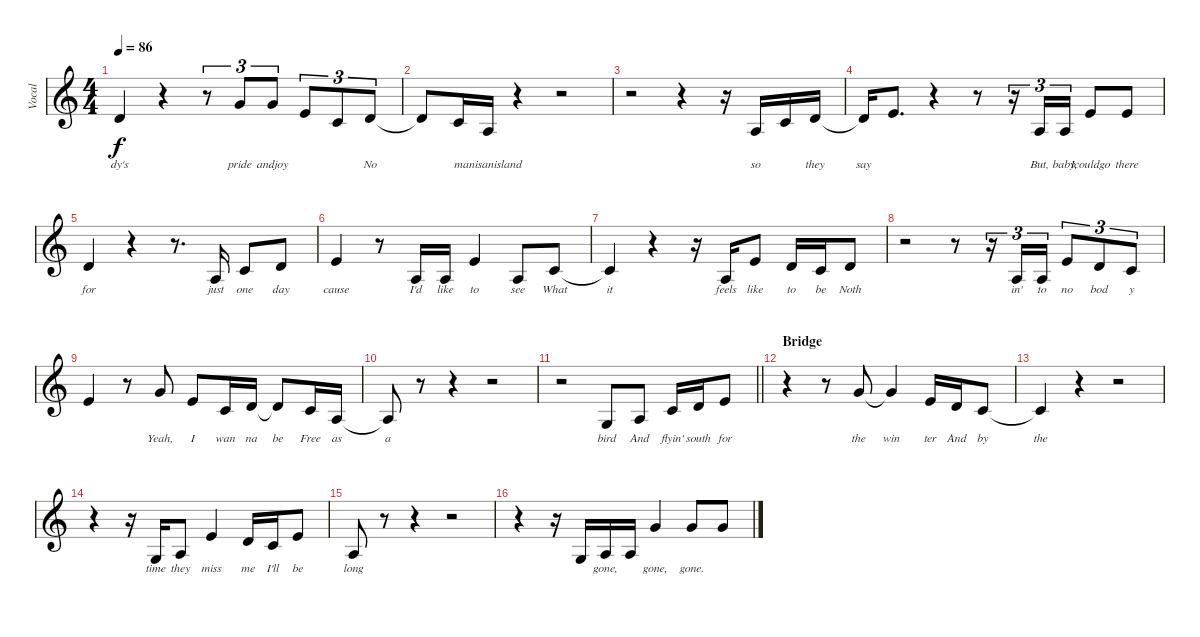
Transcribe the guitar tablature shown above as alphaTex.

\track ("Vocal" "Vocal") {instrument flute}
\staff {score}
\tuning (E4 B3 G3 D3 A2 E2) {hide}
\ts (4 4)
\tempo 86
\clef g2
\ks c
3.2.4{lyrics (0 "dy's") lyrics (1 "") lyrics (2 "") lyrics (3 "") lyrics (4 "") dy f} r.4 r.8{tu (3 2)} 3.1.8{tu (3 2) lyrics (0 "pride") lyrics (1 "") lyrics (2 "") lyrics (3 "") lyrics (4 "")} 3.1.8{tu (3 2) lyrics (0 "andjoy") lyrics (1 "") lyrics (2 "") lyrics (3 "") lyrics (4 "")} 0.1.8{tu (3 2) lyrics (0 "") lyrics (1 "") lyrics (2 "") lyrics (3 "") lyrics (4 "")} 1.2.8{tu (3 2) lyrics (0 "") lyrics (1 "") lyrics (2 "") lyrics (3 "") lyrics (4 "")} 3.2.8{tu (3 2) lyrics (0 "No") lyrics (1 "") lyrics (2 "") lyrics (3 "") lyrics (4 "")} |
3.2{t}.8{lyrics (0 "") lyrics (1 "") lyrics (2 "") lyrics (3 "") lyrics (4 "")} 1.2.16{lyrics (0 "") lyrics (1 "") lyrics (2 "") lyrics (3 "") lyrics (4 "")} 2.3.16{lyrics (0 "manisanisland") lyrics (1 "") lyrics (2 "") lyrics (3 "") lyrics (4 "")} r.4 r.2 |
r.2 r.4 r.16 2.3.16{lyrics (0 "so") lyrics (1 "") lyrics (2 "") lyrics (3 "") lyrics (4 "")} 1.2.16{lyrics (0 "") lyrics (1 "") lyrics (2 "") lyrics (3 "") lyrics (4 "")} 3.2.16{lyrics (0 "they") lyrics (1 "") lyrics (2 "") lyrics (3 "") lyrics (4 "")} |
3.2{t}.16{lyrics (0 "say") lyrics (1 "") lyrics (2 "") lyrics (3 "") lyrics (4 "")} 0.1.8{d lyrics (0 "") lyrics (1 "") lyrics (2 "") lyrics (3 "") lyrics (4 "")} r.4 r.8 r.16{tu (3 2)} 2.3.16{tu (3 2) lyrics (0 "But,") lyrics (1 "") lyrics (2 "") lyrics (3 "") lyrics (4 "")} 2.3.16{tu (3 2) lyrics (0 "baby,") lyrics (1 "") lyrics (2 "") lyrics (3 "") lyrics (4 "")} 0.1.8{lyrics (0 "Icouldgo") lyrics (1 "") lyrics (2 "") lyrics (3 "") lyrics (4 "")} 0.1.8{lyrics (0 "there") lyrics (1 "") lyrics (2 "") lyrics (3 "") lyrics (4 "")} |
3.2.4{lyrics (0 "for") lyrics (1 "") lyrics (2 "") lyrics (3 "") lyrics (4 "")} r.4 r.8{d} 2.3.16{lyrics (0 "just") lyrics (1 "") lyrics (2 "") lyrics (3 "") lyrics (4 "")} 1.2.8{lyrics (0 "one") lyrics (1 "") lyrics (2 "") lyrics (3 "") lyrics (4 "")} 3.2.8{lyrics (0 "day") lyrics (1 "") lyrics (2 "") lyrics (3 "") lyrics (4 "")} |
0.1.4{lyrics (0 "cause") lyrics (1 "") lyrics (2 "") lyrics (3 "") lyrics (4 "")} r.8 2.3.16{lyrics (0 "I'd") lyrics (1 "") lyrics (2 "") lyrics (3 "") lyrics (4 "")} 2.3.16{lyrics (0 "like") lyrics (1 "") lyrics (2 "") lyrics (3 "") lyrics (4 "")} 0.1.4{lyrics (0 "to") lyrics (1 "") lyrics (2 "") lyrics (3 "") lyrics (4 "")} 2.3.8{lyrics (0 "see") lyrics (1 "") lyrics (2 "") lyrics (3 "") lyrics (4 "")} 1.2.8{lyrics (0 "What") lyrics (1 "") lyrics (2 "") lyrics (3 "") lyrics (4 "")} |
1.2{t}.4{lyrics (0 "it") lyrics (1 "") lyrics (2 "") lyrics (3 "") lyrics (4 "")} r.4 r.16 2.3.16{lyrics (0 "feels") lyrics (1 "") lyrics (2 "") lyrics (3 "") lyrics (4 "")} 0.1.8{lyrics (0 "like") lyrics (1 "") lyrics (2 "") lyrics (3 "") lyrics (4 "")} 3.2.16{lyrics (0 "to") lyrics (1 "") lyrics (2 "") lyrics (3 "") lyrics (4 "")} 1.2.16{lyrics (0 "be") lyrics (1 "") lyrics (2 "") lyrics (3 "") lyrics (4 "")} 3.2.8{lyrics (0 "Noth") lyrics (1 "") lyrics (2 "") lyrics (3 "") lyrics (4 "")} |
r.2 r.8 r.16{tu (3 2)} 2.3.16{tu (3 2) lyrics (0 "in'") lyrics (1 "") lyrics (2 "") lyrics (3 "") lyrics (4 "")} 2.3.16{tu (3 2) lyrics (0 "to") lyrics (1 "") lyrics (2 "") lyrics (3 "") lyrics (4 "")} 0.1.8{tu (3 2) lyrics (0 "no") lyrics (1 "") lyrics (2 "") lyrics (3 "") lyrics (4 "")} 3.2.8{tu (3 2) lyrics (0 "bod") lyrics (1 "") lyrics (2 "") lyrics (3 "") lyrics (4 "")} 1.2.8{tu (3 2) lyrics (0 "y") lyrics (1 "") lyrics (2 "") lyrics (3 "") lyrics (4 "")} |
0.1.4{lyrics (0 "") lyrics (1 "") lyrics (2 "") lyrics (3 "") lyrics (4 "")} r.8 3.1.8{lyrics (0 "Yeah,") lyrics (1 "") lyrics (2 "") lyrics (3 "") lyrics (4 "")} 0.1.8{lyrics (0 "I") lyrics (1 "") lyrics (2 "") lyrics (3 "") lyrics (4 "")} 1.2.16{lyrics (0 "wan") lyrics (1 "") lyrics (2 "") lyrics (3 "") lyrics (4 "")} 3.2.16{lyrics (0 "na") lyrics (1 "") lyrics (2 "") lyrics (3 "") lyrics (4 "")} 3.2{t}.8{lyrics (0 "be") lyrics (1 "") lyrics (2 "") lyrics (3 "") lyrics (4 "")} 1.2.16{lyrics (0 "Free") lyrics (1 "") lyrics (2 "") lyrics (3 "") lyrics (4 "")} 2.3.16{lyrics (0 "as") lyrics (1 "") lyrics (2 "") lyrics (3 "") lyrics (4 "")} |
2.3{t}.8{lyrics (0 "a") lyrics (1 "") lyrics (2 "") lyrics (3 "") lyrics (4 "")} r.8 r.4 r.2 |
\barLineRight lightlight
r.2 0.3.8{lyrics (0 "bird") lyrics (1 "") lyrics (2 "") lyrics (3 "") lyrics (4 "")} 2.3.8{lyrics (0 "And") lyrics (1 "") lyrics (2 "") lyrics (3 "") lyrics (4 "")} 1.2.16{lyrics (0 "flyin'") lyrics (1 "") lyrics (2 "") lyrics (3 "") lyrics (4 "")} 3.2.16{lyrics (0 "south") lyrics (1 "") lyrics (2 "") lyrics (3 "") lyrics (4 "")} 0.1.8{lyrics (0 "for") lyrics (1 "") lyrics (2 "") lyrics (3 "") lyrics (4 "")} |
\section ("" "Bridge")
r.4 r.8 3.1.8{lyrics (0 "the") lyrics (1 "") lyrics (2 "") lyrics (3 "") lyrics (4 "")} 3.1{t}.4{lyrics (0 "win") lyrics (1 "") lyrics (2 "") lyrics (3 "") lyrics (4 "")} 0.1.16{lyrics (0 "ter") lyrics (1 "") lyrics (2 "") lyrics (3 "") lyrics (4 "")} 3.2.16{lyrics (0 "And") lyrics (1 "") lyrics (2 "") lyrics (3 "") lyrics (4 "")} 1.2.8{lyrics (0 "by") lyrics (1 "") lyrics (2 "") lyrics (3 "") lyrics (4 "")} |
1.2{t}.4{lyrics (0 "the") lyrics (1 "") lyrics (2 "") lyrics (3 "") lyrics (4 "")} r.4 r.2 |
r.4 r.16 0.3.16{lyrics (0 "time") lyrics (1 "") lyrics (2 "") lyrics (3 "") lyrics (4 "")} 2.3.8{lyrics (0 "they") lyrics (1 "") lyrics (2 "") lyrics (3 "") lyrics (4 "")} 0.1.4{lyrics (0 "miss") lyrics (1 "") lyrics (2 "") lyrics (3 "") lyrics (4 "")} 3.2.16{lyrics (0 "me") lyrics (1 "") lyrics (2 "") lyrics (3 "") lyrics (4 "")} 1.2.16{lyrics (0 "I'll") lyrics (1 "") lyrics (2 "") lyrics (3 "") lyrics (4 "")} 0.1.8{lyrics (0 "be") lyrics (1 "") lyrics (2 "") lyrics (3 "") lyrics (4 "")} |
2.3.8{lyrics (0 "long") lyrics (1 "") lyrics (2 "") lyrics (3 "") lyrics (4 "")} r.8 r.4 r.2 |
r.4 r.16 0.3.16{lyrics (0 "") lyrics (1 "") lyrics (2 "") lyrics (3 "") lyrics (4 "")} 2.3.16{lyrics (0 "gone,") lyrics (1 "") lyrics (2 "") lyrics (3 "") lyrics (4 "")} 2.3.16{lyrics (0 "") lyrics (1 "") lyrics (2 "") lyrics (3 "") lyrics (4 "")} 3.1.4{lyrics (0 "gone,") lyrics (1 "") lyrics (2 "") lyrics (3 "") lyrics (4 "")} 3.1.8{lyrics (0 "gone.") lyrics (1 "") lyrics (2 "") lyrics (3 "") lyrics (4 "")} 3.1.8{lyrics (0 "") lyrics (1 "") lyrics (2 "") lyrics (3 "") lyrics (4 "")}
